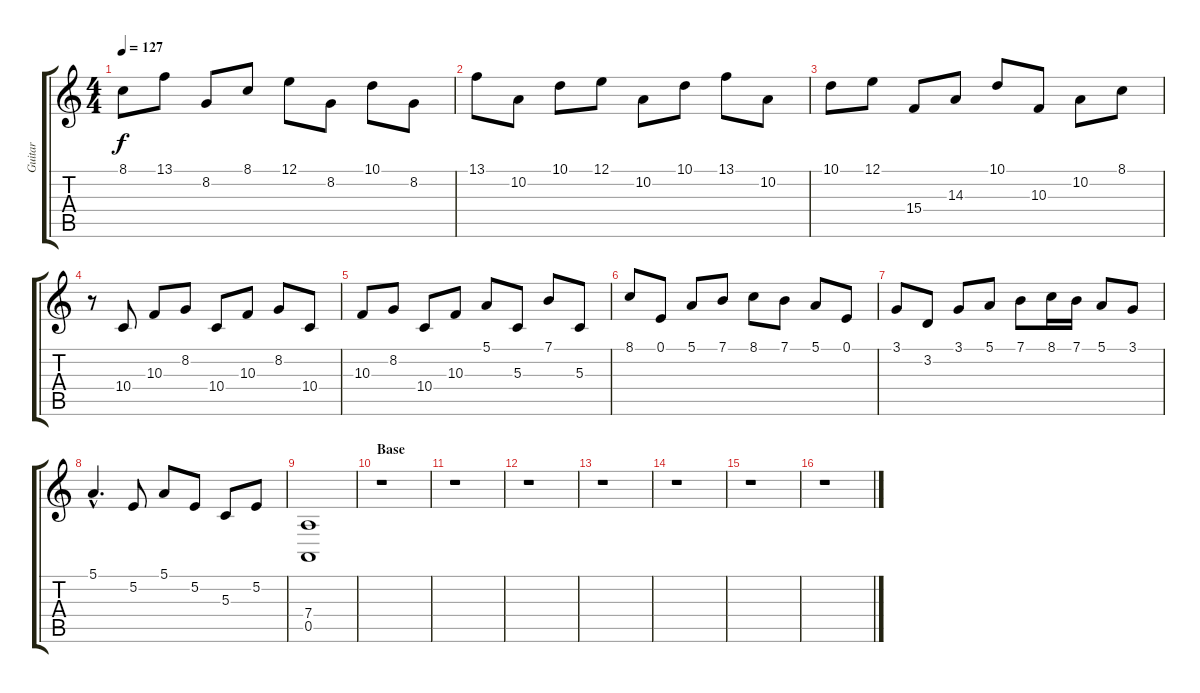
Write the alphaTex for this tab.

\track ("Guitar " "Guitar ") {instrument harpsichord}
\staff {score tabs}
\tuning (E4 B3 G3 D3 A2 E2) {hide}
\ts (4 4)
\tempo 127
\clef g2
\ks c
8.1.8{dy f} 13.1.8 8.2.8 8.1.8 12.1.8 8.2.8 10.1.8 8.2.8 |
13.1.8 10.2.8 10.1.8 12.1.8 10.2.8 10.1.8 13.1.8 10.2.8 |
10.1.8 12.1.8 15.4.8 14.3.8 10.1.8 10.3.8 10.2.8 8.1.8 |
r.8 10.4.8 10.3.8 8.2.8 10.4.8 10.3.8 8.2.8 10.4.8 |
10.3.8 8.2.8 10.4.8 10.3.8 5.1.8 5.3.8 7.1.8 5.3.8 |
8.1.8 0.1.8 5.1.8 7.1.8 8.1.8 7.1.8 5.1.8 0.1.8 |
3.1.8 3.2.8 3.1.8 5.1.8 7.1.8 8.1.16 7.1.16 5.1.8 3.1.8 |
5.1{hac}.4{d} 5.2.8 5.1.8 5.2.8 5.3.8 5.2.8 |
(7.4 0.5).1 |
\section ("" "Base")
r.1 |
r.1 |
r.1 |
r.1 |
r.1 |
r.1 |
r.1
